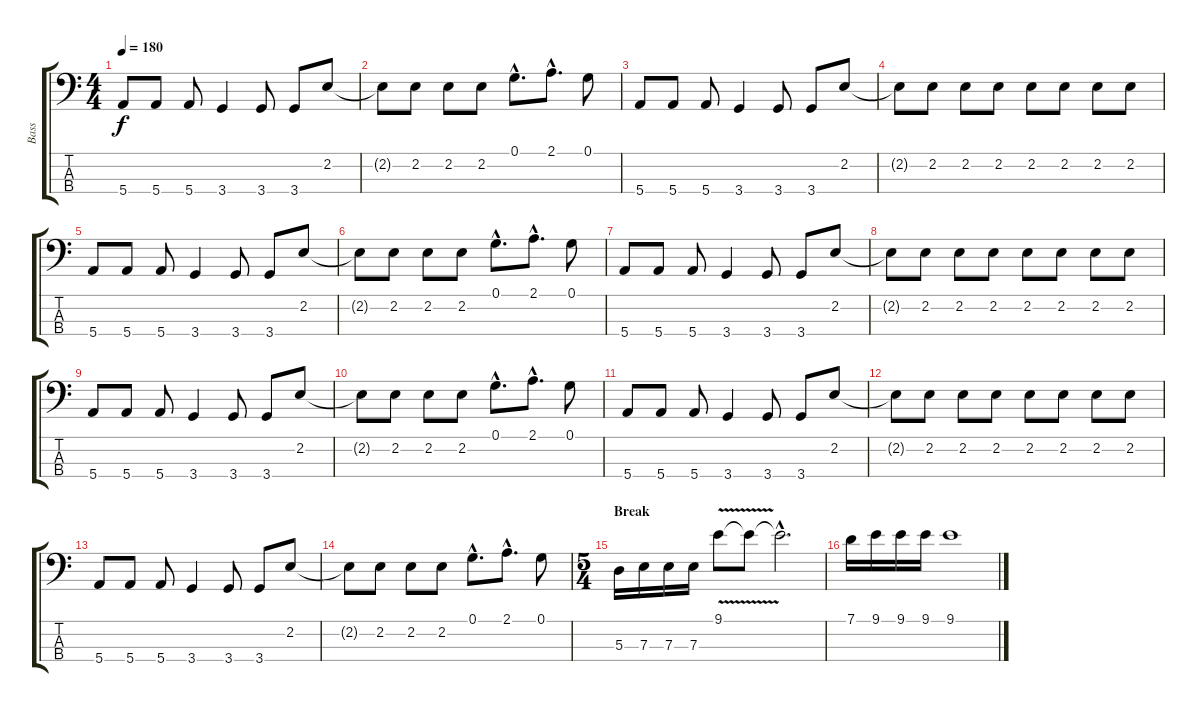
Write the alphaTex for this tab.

\track ("Bass" "Bass") {instrument electricbassfinger}
\staff {score tabs}
\tuning (G2 D2 A1 E1) {hide}
\ts (4 4)
\tempo 180
\clef f4
\ks c
5.4.8{dy f} 5.4.8 5.4.8 3.4.4 3.4.8 3.4.8 2.2.8 |
2.2{t}.8 2.2.8 2.2.8 2.2.8 0.1{hac}.8{d} 2.1{hac}.8{d} 0.1.8 |
5.4.8 5.4.8 5.4.8 3.4.4 3.4.8 3.4.8 2.2.8 |
2.2{t}.8 2.2.8 2.2.8 2.2.8 2.2.8 2.2.8 2.2.8 2.2.8 |
5.4.8 5.4.8 5.4.8 3.4.4 3.4.8 3.4.8 2.2.8 |
2.2{t}.8 2.2.8 2.2.8 2.2.8 0.1{hac}.8{d} 2.1{hac}.8{d} 0.1.8 |
5.4.8 5.4.8 5.4.8 3.4.4 3.4.8 3.4.8 2.2.8 |
2.2{t}.8 2.2.8 2.2.8 2.2.8 2.2.8 2.2.8 2.2.8 2.2.8 |
5.4.8 5.4.8 5.4.8 3.4.4 3.4.8 3.4.8 2.2.8 |
2.2{t}.8 2.2.8 2.2.8 2.2.8 0.1{hac}.8{d} 2.1{hac}.8{d} 0.1.8 |
5.4.8 5.4.8 5.4.8 3.4.4 3.4.8 3.4.8 2.2.8 |
2.2{t}.8 2.2.8 2.2.8 2.2.8 2.2.8 2.2.8 2.2.8 2.2.8 |
5.4.8 5.4.8 5.4.8 3.4.4 3.4.8 3.4.8 2.2.8 |
2.2{t}.8 2.2.8 2.2.8 2.2.8 0.1{hac}.8{d} 2.1{hac}.8{d} 0.1.8 |
\ts (5 4)
\section ("" "Break")
5.3.16 7.3.16 7.3.16 7.3.16 9.1{v}.8 9.1{t}.8 9.1{hac t}.2{d} |
7.1.16 9.1.16 9.1.16 9.1.16 9.1.1
